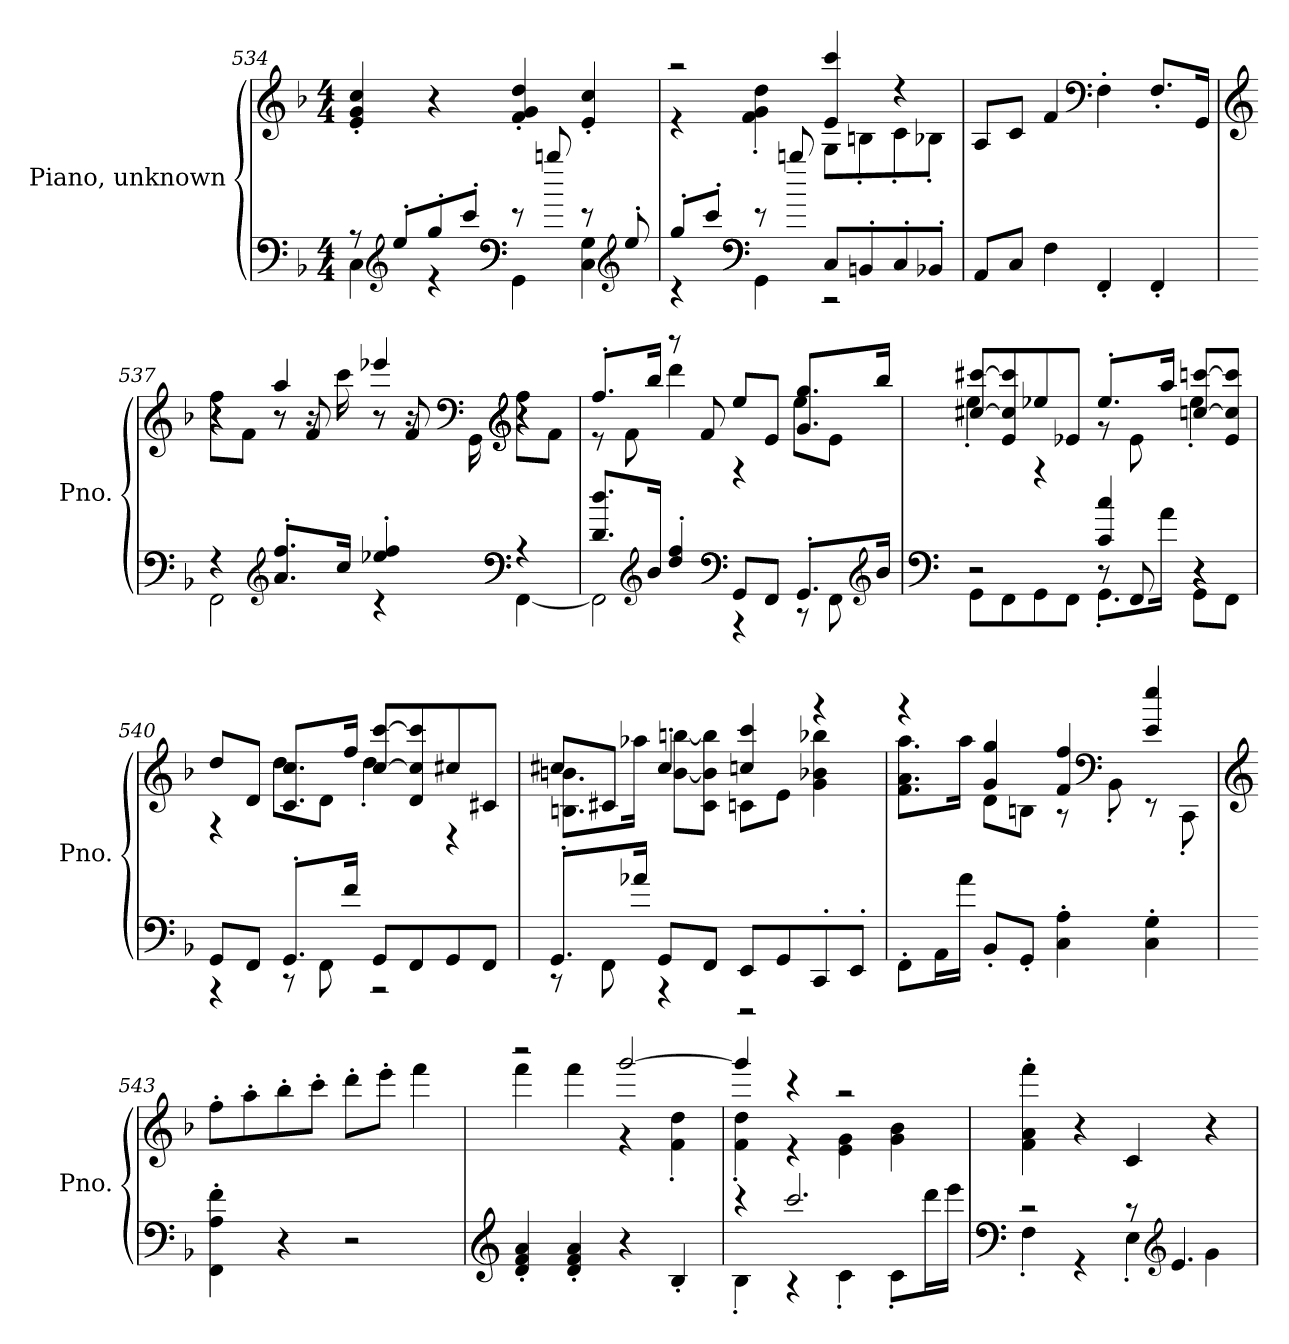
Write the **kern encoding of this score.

**kern	**kern
*part1	*part1
*staff2	*staff1
*I"Piano, unknown	*
*I'Pno.	*
*clefF4	*clefG2
*k[b-]	*k[b-]
*M4/4	*M4/4
=534	=534
*^	*
8r	4C\	4e/' 4g/' 4cc/'
*clefG2	*	*
8ee'/L	.	.
8gg'/	4r	4r
8ccc'/J	.	.
*clefF4	*	*
8r	4GG\	4f/' 4g/' 4dd/'
8bbn/	.	.
8r	4C\ 4G\	4e/' 4cc/'
*clefG2	*	*
8ee'/	.	.
!!LO:LB:g=z
=535	=535	=535
*	*	*^
8gg'/L	4r	2r	4r
8ccc'/J	.	.	.
*clefF4	*	*	*
8r	4GG\	.	4f\' 4g\' 4dd\'
8bbn/	.	.	.
8C/L	2r	4e/ 4ccc/	8G\L
8BBn'/	.	.	8Bn'\
8C'/	.	4r	8c'\
8BB-X'/J	.	.	8B-X'\J
*v	*v	*	*
*	*v	*v
=536	=536
8AA/L	8A/L
8C/J	8c/J
4F\	4f/
*	*clefF4
4FF'/	4F'\
4FF'/	8.F'/L
.	16GG/Jk
=537	=537
*	*clefG2
*^	*^
*	*	*	*^
4r	2FF\	4r	8ff\L	4r
.	.	.	8f\J	.
*clefG2	*	*	*	*
8.a/' 8.ff/'L	.	4aa/	8r	8r
.	.	.	16r	8f/
16cc/Jk	.	.	16ccc\	.
4ee-X/' 4ff/'	4r	4eee-X/	8r	8r
.	.	.	16r	8f/
*	*	*clefF4	*	*
.	.	.	16GG\	.
*clefF4	*	*clefG2	*	*
4r	[4FF\	4r	8ff\L	4r
.	.	.	8f\J	.
*	*	*	*v	*v
!!LO:LB:g=z
=538	=538	=538	=538
8.d/ 8.dd/L	2FF\]	8.ff'/L	8r
.	.	.	8f\
*clefG2	*	*	*
16b-/Jk	.	16bb-/Jk	.
4dd/' 4ff/'	.	8r	4ddd\
.	.	8f/	.
*clefF4	*	*	*
8GG/L	4r	8ee/L	4r
8FF/J	.	8e/J	.
8.GG'/L	8r	8.g/ 8.gg/L	8ee\L
.	8FF\	.	8e\J
*clefG2	*	*	*
16b-/Jk	.	16bb-/Jk	.
*v	*v	*	*
=539	=539	=539
*clefF4	*	*
*^	*	*
*	*^	*	*
2r	8GG\L	2r	[8cc#X/ [8ccc#X/L	4ee'\
.	8FF\	.	8e/ 8cc#/] 8ccc#/]	.
.	8GG\	.	8ee-X/	4r
.	8FF\J	.	8e-X/J	.
4c/ 4cc/	8.GG'\L	8r	8.ee-'/L	8r
.	.	8FF/	.	8e-\
.	16a\Jk	.	16aa/Jk	.
4r	8GG\L	4r	[8ccn/ [8cccn/L	4ee-'\
.	8FF\J	.	8e-/ 8cc/] 8ccc/]J	.
*	*v	*v	*	*
=540	=540	=540	=540
8GG/L	4r	8dd/L	4r
8FF/J	.	8d/J	.
8.GG'/L	8r	8.c/ 8.cc/L	8dd\L
.	8FF\	.	8d\J
16f/Jk	.	16ff/Jk	.
8GG/L	2r	[8cc/ [8ccc/L	4dd'\
8FF/	.	8d/ 8cc/] 8ccc/]	.
8GG/	.	8cc#X/	4r
8FF/J	.	8c#X/J	.
!!LO:LB:g=z	!!
=541	=541	=541	=541
8.GG'/L	8r	8cc#X/L	8.Bn\ 8.bn\L
.	8FF\	8c#X/J	.
16a-X/Jk	.	.	16aa-X\Jk
8GG/L	4r	4cc#'/	[8b\ [8bbn\L
8FF/J	.	.	8c#\ 8b\] 8bb\]J
8EE/L	2r	4ccn/ 4ccc/	8cn\L
8GG/	.	.	8e\J
8CC'/	.	4r	4g\ 4b-X\ 4bb-X\
8EE'/J	.	.	.
*v	*v	*	*
=542	=542	=542
8FF'\L	4r	8.f\ 8.a\ 8.aa\L
16AA\L	.	.
16a\JJ	.	16aa\Jk
8BB-'/L	4g/ 4gg/	8d\L
8GG'/J	.	8Bn\J
4C\' 4A\'	4f/ 4ff/	8r
*	*clefF4	*
.	.	8BB-'\
4C\' 4G\'	4e/ 4ee/	8r
.	.	8CC'\
*	*v	*v
=543	=543
*	*clefG2
4FF\' 4A\' 4f\'	8ff'\L
.	8aa'\
4r	8bb-'\
.	8ccc'\J
2r	8ddd'\L
.	8eee'\J
.	4fff\
!!LO:LB:g=z
=544	=544
*clefG2	*
*	*^
4d/' 4f/' 4a/'	2r	4fff\
4d/' 4f/' 4a/'	.	4fff\
4r	[2ggg/	4r
4B-'/	.	4f\' 4dd\'
=545	=545	=545
*^	*	*
4r	4B-'\	4ggg/]	4f\' 4dd\'
2.ccc/	4r	4r	4r
.	4c'\	2r	4e\ 4g\
.	8c'\L	.	4g\ 4b-\
.	16ddd\L	.	.
.	16eee\JJ	.	.
*	*	*v	*v
=546	=546	=546
*clefF4	*	*
2r	4F'\	4f\' 4a\' 4fff\'
.	4r	4r
8r	4E'\	4c/
*clefG2	*	*
4.e/	.	.
.	4g\	4r
*v	*v	*
=	=
*-	*-
